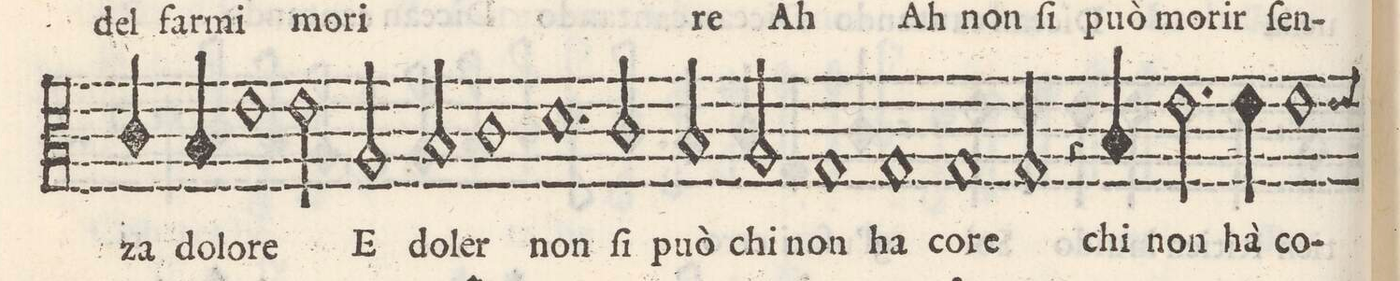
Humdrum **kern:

**kern	**text
*I"TENORE	*
*clefC3	*
*k[]	*
*met(C|)	*
*M2/1	*
4c/	-za
4B/	do-
1e\	-lo-
=18-	=18-
2e\	-re
2A/	E
2B/	do-
=19-	=19-
1c	-ler
1.d	non
=20-	=20-
2c/	fi
2B/	può
2A/	chi
=21-	=21-
1G	non
1G	ha
=22-	=22-
1G	co-
2G/	-re
4r	.
4B/	chi
=23-	=23-
2.e\	non
4e\	hà
1e	co-
*custos:e	*
=24-	=24-
*-	*-
